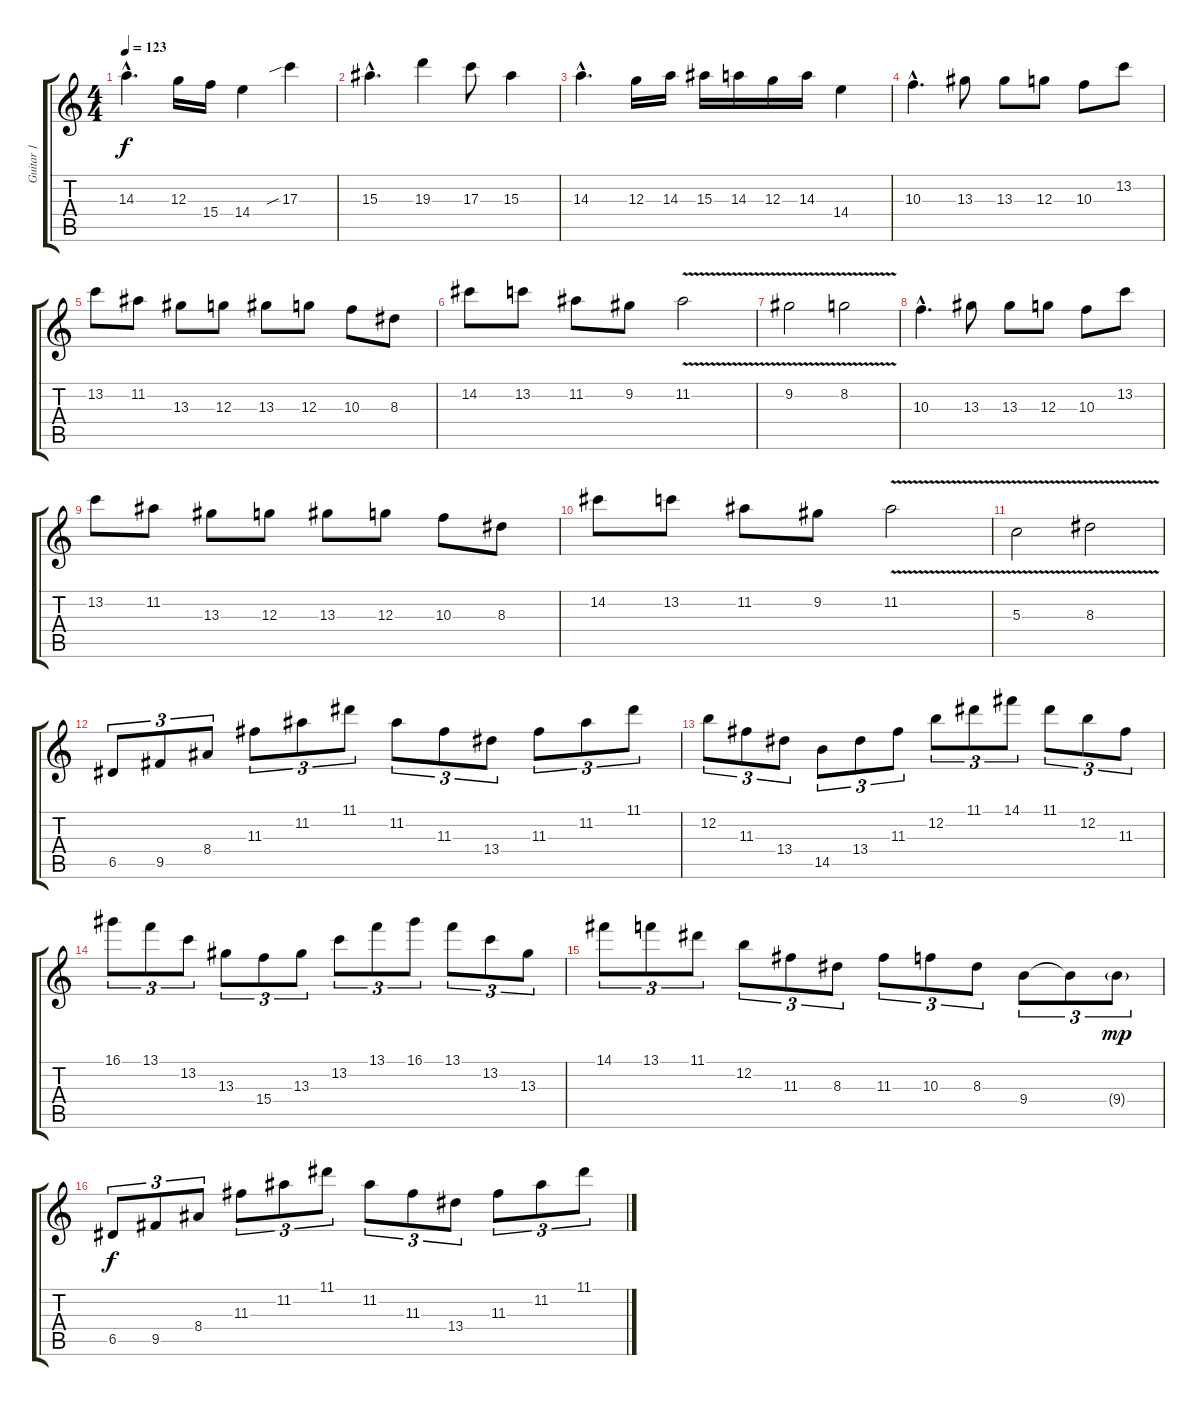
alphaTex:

\track ("Guitar 1" "Guitar 1") {instrument distortionguitar}
\staff {score tabs}
\tuning (E4 B3 G3 D3 A2 D2) {hide}
\ts (4 4)
\tempo 123
\clef g2
\ks c
14.3{hac}.4{d dy f} 12.3.16 15.4.16 14.4.4 17.3{sib}.4 |
15.3{hac}.4{d} 19.3.4 17.3.8 15.3.4 |
14.3{hac}.4{d} 12.3.16 14.3.16 15.3.16 14.3.16 12.3.16 14.3.16 14.4.4 |
10.3{hac}.4{d} 13.3.8 13.3.8 12.3.8 10.3.8 13.2.8 |
13.2.8 11.2.8 13.3.8 12.3.8 13.3.8 12.3.8 10.3.8 8.3.8 |
14.2.8 13.2.8 11.2.8 9.2.8 11.2{v}.2 |
9.2{v}.2 8.2{v}.2 |
10.3{hac}.4{d} 13.3.8 13.3.8 12.3.8 10.3.8 13.2.8 |
13.2.8 11.2.8 13.3.8 12.3.8 13.3.8 12.3.8 10.3.8 8.3.8 |
14.2.8 13.2.8 11.2.8 9.2.8 11.2{v}.2 |
5.3{v}.2 8.3{v}.2 |
6.5.8{tu (3 2)} 9.5.8{tu (3 2)} 8.4.8{tu (3 2)} 11.3.8{tu (3 2)} 11.2.8{tu (3 2)} 11.1.8{tu (3 2)} 11.2.8{tu (3 2)} 11.3.8{tu (3 2)} 13.4.8{tu (3 2)} 11.3.8{tu (3 2)} 11.2.8{tu (3 2)} 11.1.8{tu (3 2)} |
12.2.8{tu (3 2)} 11.3.8{tu (3 2)} 13.4.8{tu (3 2)} 14.5.8{tu (3 2)} 13.4.8{tu (3 2)} 11.3.8{tu (3 2)} 12.2.8{tu (3 2)} 11.1.8{tu (3 2)} 14.1.8{tu (3 2)} 11.1.8{tu (3 2)} 12.2.8{tu (3 2)} 11.3.8{tu (3 2)} |
16.1.8{tu (3 2)} 13.1.8{tu (3 2)} 13.2.8{tu (3 2)} 13.3.8{tu (3 2)} 15.4.8{tu (3 2)} 13.3.8{tu (3 2)} 13.2.8{tu (3 2)} 13.1.8{tu (3 2)} 16.1.8{tu (3 2)} 13.1.8{tu (3 2)} 13.2.8{tu (3 2)} 13.3.8{tu (3 2)} |
14.1.8{tu (3 2)} 13.1.8{tu (3 2)} 11.1.8{tu (3 2)} 12.2.8{tu (3 2)} 11.3.8{tu (3 2)} 8.3.8{tu (3 2)} 11.3.8{tu (3 2)} 10.3.8{tu (3 2)} 8.3.8{tu (3 2)} 9.4.8{tu (3 2)} 9.4{t}.8{tu (3 2)} 9.4{g}.8{tu (3 2) dy mp} |
6.5.8{tu (3 2) dy f} 9.5.8{tu (3 2)} 8.4.8{tu (3 2)} 11.3.8{tu (3 2)} 11.2.8{tu (3 2)} 11.1.8{tu (3 2)} 11.2.8{tu (3 2)} 11.3.8{tu (3 2)} 13.4.8{tu (3 2)} 11.3.8{tu (3 2)} 11.2.8{tu (3 2)} 11.1.8{tu (3 2)}
